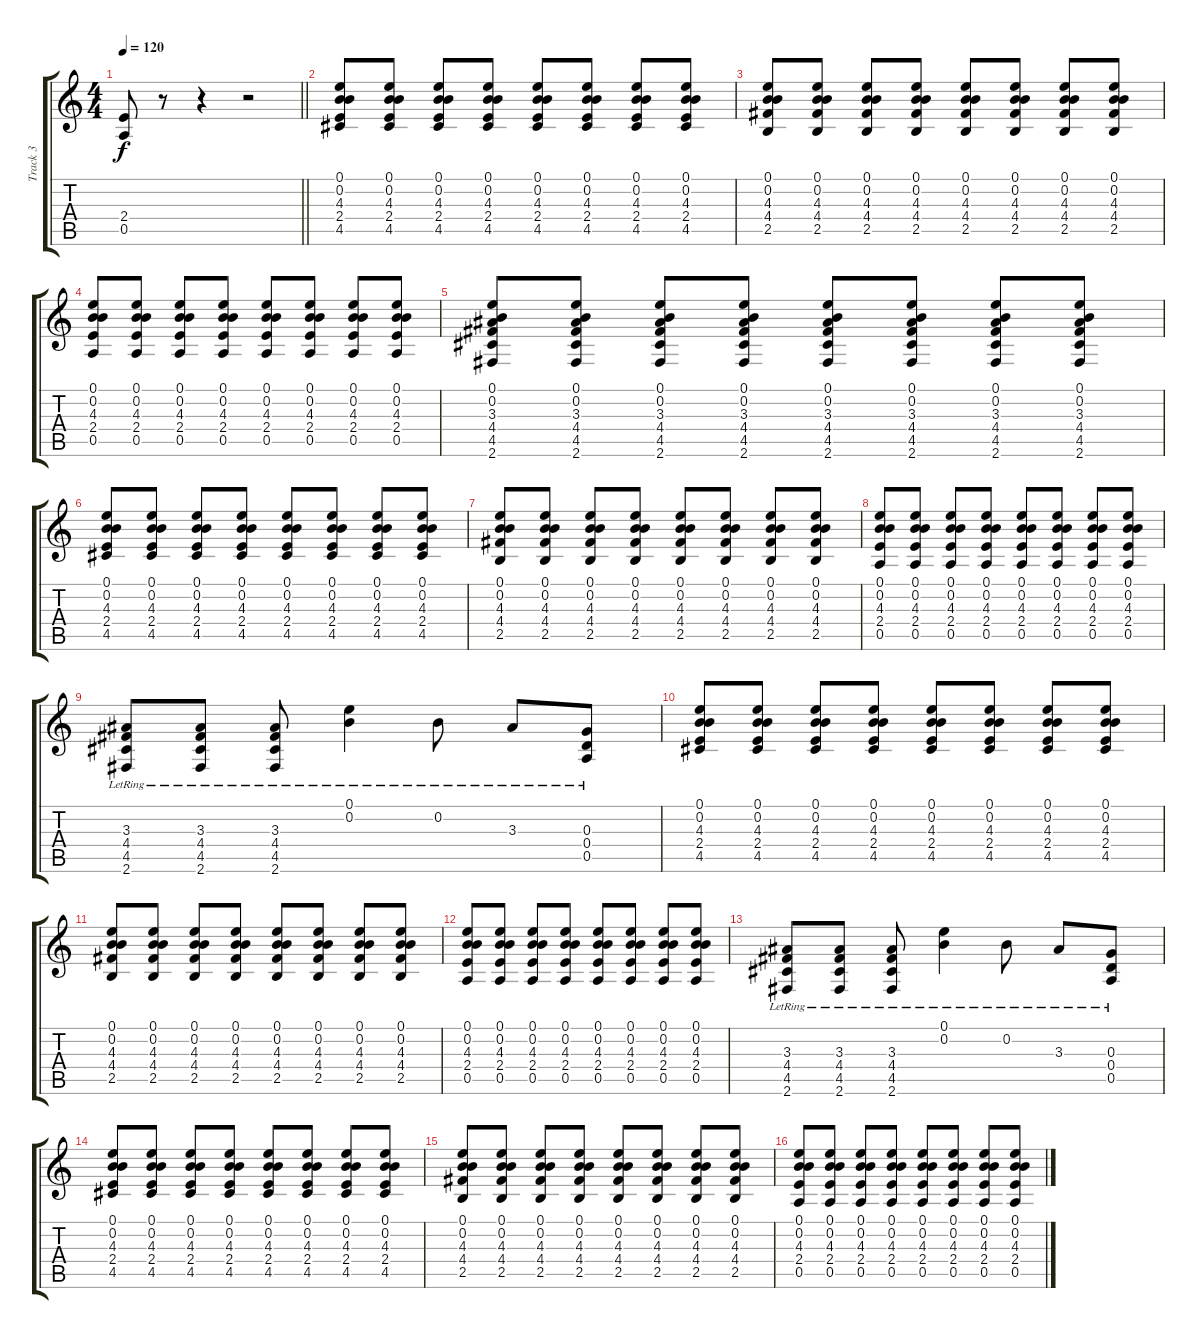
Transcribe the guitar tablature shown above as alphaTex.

\track ("Track 3" "Track 3") {instrument distortionguitar}
\staff {score tabs}
\tuning (E4 B3 G3 D3 A2 E2) {hide}
\ts (4 4)
\tempo 120
\clef g2
\barLineRight lightlight
\ks c
(2.4 0.5).8{dy f} r.8 r.4 r.2 |
(0.1 0.2 4.3 2.4 4.5).8 (0.1 0.2 4.3 2.4 4.5).8 (0.1 0.2 4.3 2.4 4.5).8 (0.1 0.2 4.3 2.4 4.5).8 (0.1 0.2 4.3 2.4 4.5).8 (0.1 0.2 4.3 2.4 4.5).8 (0.1 0.2 4.3 2.4 4.5).8 (0.1 0.2 4.3 2.4 4.5).8 |
(0.1 0.2 4.3 4.4 2.5).8 (0.1 0.2 4.3 4.4 2.5).8 (0.1 0.2 4.3 4.4 2.5).8 (0.1 0.2 4.3 4.4 2.5).8 (0.1 0.2 4.3 4.4 2.5).8 (0.1 0.2 4.3 4.4 2.5).8 (0.1 0.2 4.3 4.4 2.5).8 (0.1 0.2 4.3 4.4 2.5).8 |
(0.1 0.2 4.3 2.4 0.5).8 (0.1 0.2 4.3 2.4 0.5).8 (0.1 0.2 4.3 2.4 0.5).8 (0.1 0.2 4.3 2.4 0.5).8 (0.1 0.2 4.3 2.4 0.5).8 (0.1 0.2 4.3 2.4 0.5).8 (0.1 0.2 4.3 2.4 0.5).8 (0.1 0.2 4.3 2.4 0.5).8 |
(0.1 0.2 3.3 4.4 4.5 2.6).8 (0.1 0.2 3.3 4.4 4.5 2.6).8 (0.1 0.2 3.3 4.4 4.5 2.6).8 (0.1 0.2 3.3 4.4 4.5 2.6).8 (0.1 0.2 3.3 4.4 4.5 2.6).8 (0.1 0.2 3.3 4.4 4.5 2.6).8 (0.1 0.2 3.3 4.4 4.5 2.6).8 (0.1 0.2 3.3 4.4 4.5 2.6).8 |
(0.1 0.2 4.3 2.4 4.5).8 (0.1 0.2 4.3 2.4 4.5).8 (0.1 0.2 4.3 2.4 4.5).8 (0.1 0.2 4.3 2.4 4.5).8 (0.1 0.2 4.3 2.4 4.5).8 (0.1 0.2 4.3 2.4 4.5).8 (0.1 0.2 4.3 2.4 4.5).8 (0.1 0.2 4.3 2.4 4.5).8 |
(0.1 0.2 4.3 4.4 2.5).8 (0.1 0.2 4.3 4.4 2.5).8 (0.1 0.2 4.3 4.4 2.5).8 (0.1 0.2 4.3 4.4 2.5).8 (0.1 0.2 4.3 4.4 2.5).8 (0.1 0.2 4.3 4.4 2.5).8 (0.1 0.2 4.3 4.4 2.5).8 (0.1 0.2 4.3 4.4 2.5).8 |
(0.1 0.2 4.3 2.4 0.5).8 (0.1 0.2 4.3 2.4 0.5).8 (0.1 0.2 4.3 2.4 0.5).8 (0.1 0.2 4.3 2.4 0.5).8 (0.1 0.2 4.3 2.4 0.5).8 (0.1 0.2 4.3 2.4 0.5).8 (0.1 0.2 4.3 2.4 0.5).8 (0.1 0.2 4.3 2.4 0.5).8 |
(3.3{lr} 4.4{lr} 4.5{lr} 2.6{lr}).8 (3.3{lr} 4.4{lr} 4.5{lr} 2.6{lr}).8 (3.3{lr} 4.4{lr} 4.5{lr} 2.6{lr}).8 (0.1{lr} 0.2{lr}).4 0.2{lr}.8 3.3{lr}.8 (0.3{lr} 0.4{lr} 0.5{lr}).8 |
(0.1 0.2 4.3 2.4 4.5).8 (0.1 0.2 4.3 2.4 4.5).8 (0.1 0.2 4.3 2.4 4.5).8 (0.1 0.2 4.3 2.4 4.5).8 (0.1 0.2 4.3 2.4 4.5).8 (0.1 0.2 4.3 2.4 4.5).8 (0.1 0.2 4.3 2.4 4.5).8 (0.1 0.2 4.3 2.4 4.5).8 |
(0.1 0.2 4.3 4.4 2.5).8 (0.1 0.2 4.3 4.4 2.5).8 (0.1 0.2 4.3 4.4 2.5).8 (0.1 0.2 4.3 4.4 2.5).8 (0.1 0.2 4.3 4.4 2.5).8 (0.1 0.2 4.3 4.4 2.5).8 (0.1 0.2 4.3 4.4 2.5).8 (0.1 0.2 4.3 4.4 2.5).8 |
(0.1 0.2 4.3 2.4 0.5).8 (0.1 0.2 4.3 2.4 0.5).8 (0.1 0.2 4.3 2.4 0.5).8 (0.1 0.2 4.3 2.4 0.5).8 (0.1 0.2 4.3 2.4 0.5).8 (0.1 0.2 4.3 2.4 0.5).8 (0.1 0.2 4.3 2.4 0.5).8 (0.1 0.2 4.3 2.4 0.5).8 |
(3.3{lr} 4.4{lr} 4.5{lr} 2.6{lr}).8 (3.3{lr} 4.4{lr} 4.5{lr} 2.6{lr}).8 (3.3{lr} 4.4{lr} 4.5{lr} 2.6{lr}).8 (0.1{lr} 0.2{lr}).4 0.2{lr}.8 3.3{lr}.8 (0.3{lr} 0.4{lr} 0.5{lr}).8 |
(0.1 0.2 4.3 2.4 4.5).8 (0.1 0.2 4.3 2.4 4.5).8 (0.1 0.2 4.3 2.4 4.5).8 (0.1 0.2 4.3 2.4 4.5).8 (0.1 0.2 4.3 2.4 4.5).8 (0.1 0.2 4.3 2.4 4.5).8 (0.1 0.2 4.3 2.4 4.5).8 (0.1 0.2 4.3 2.4 4.5).8 |
(0.1 0.2 4.3 4.4 2.5).8 (0.1 0.2 4.3 4.4 2.5).8 (0.1 0.2 4.3 4.4 2.5).8 (0.1 0.2 4.3 4.4 2.5).8 (0.1 0.2 4.3 4.4 2.5).8 (0.1 0.2 4.3 4.4 2.5).8 (0.1 0.2 4.3 4.4 2.5).8 (0.1 0.2 4.3 4.4 2.5).8 |
(0.1 0.2 4.3 2.4 0.5).8 (0.1 0.2 4.3 2.4 0.5).8 (0.1 0.2 4.3 2.4 0.5).8 (0.1 0.2 4.3 2.4 0.5).8 (0.1 0.2 4.3 2.4 0.5).8 (0.1 0.2 4.3 2.4 0.5).8 (0.1 0.2 4.3 2.4 0.5).8 (0.1 0.2 4.3 2.4 0.5).8
